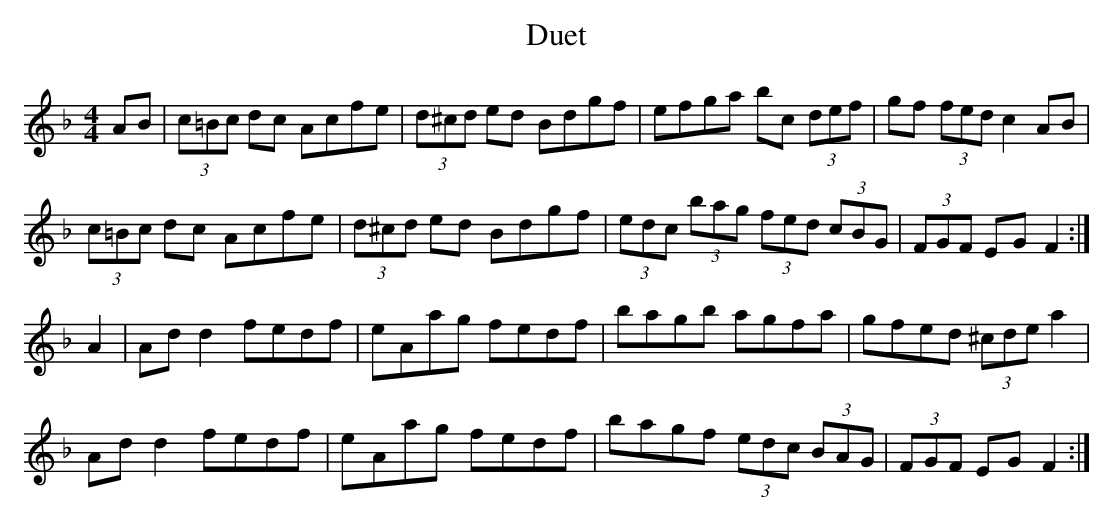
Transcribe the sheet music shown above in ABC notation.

X:1
T: Duet
M: 4/4
L: 1/8
K: F
AB|(3c=Bc dc Acfe|(3d^cd ed Bdgf|efga bc (3def|\
gf (3fed c2 AB |
(3c=Bc dc Acfe|(3d^cd ed Bdgf|(3edc (3bag (3fed (3cBG|\
(3FGF EG F2 :|
A2|Ad d2 fedf|eAag fedf|bagb agfa|gfed (3^cde a2 |
Ad d2 fedf|eAag fedf|bagf (3edc (3BAG|(3FGF EG F2 :|
